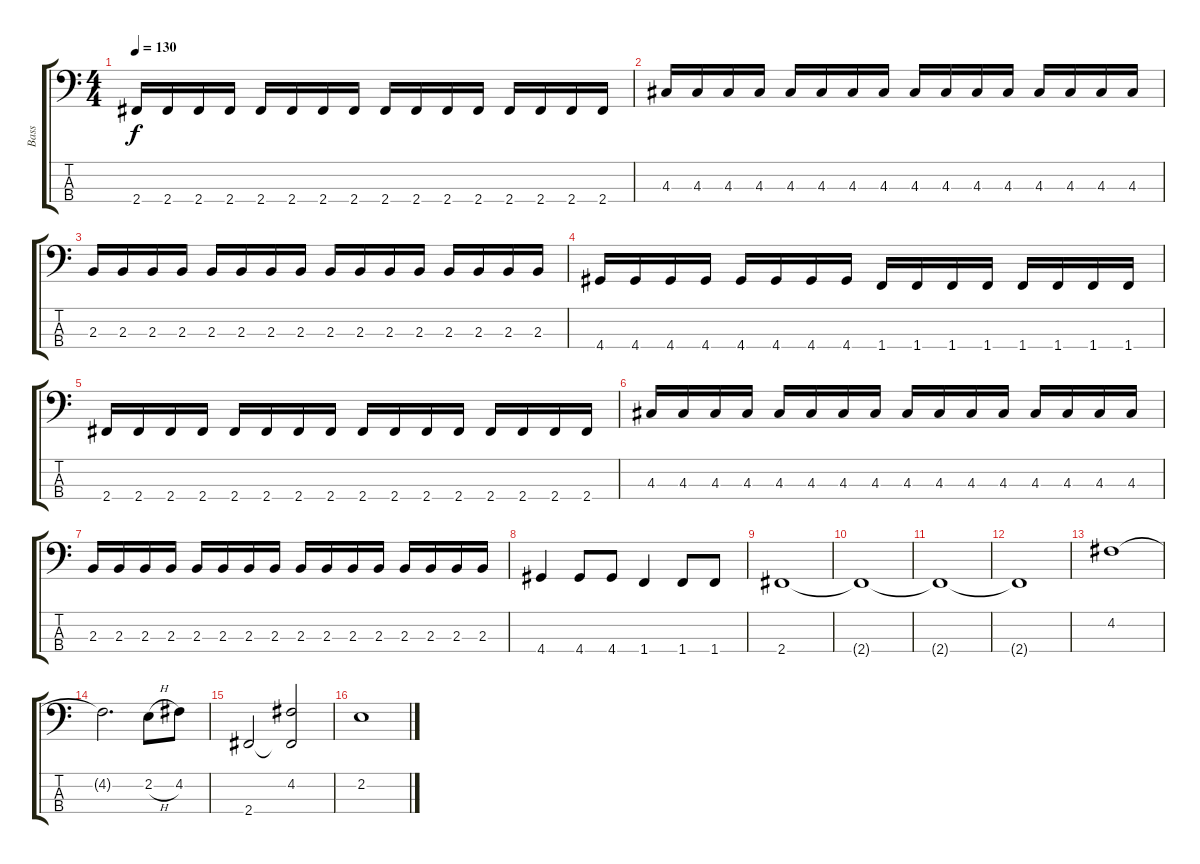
\track ("Bass" "Bass") {instrument electricbassfinger}
\staff {score tabs}
\tuning (G2 D2 A1 E1) {hide}
\ts (4 4)
\tempo 130
\clef f4
\ks c
2.4.16{dy f} 2.4.16 2.4.16 2.4.16 2.4.16 2.4.16 2.4.16 2.4.16 2.4.16 2.4.16 2.4.16 2.4.16 2.4.16 2.4.16 2.4.16 2.4.16 |
4.3.16 4.3.16 4.3.16 4.3.16 4.3.16 4.3.16 4.3.16 4.3.16 4.3.16 4.3.16 4.3.16 4.3.16 4.3.16 4.3.16 4.3.16 4.3.16 |
2.3.16 2.3.16 2.3.16 2.3.16 2.3.16 2.3.16 2.3.16 2.3.16 2.3.16 2.3.16 2.3.16 2.3.16 2.3.16 2.3.16 2.3.16 2.3.16 |
4.4.16 4.4.16 4.4.16 4.4.16 4.4.16 4.4.16 4.4.16 4.4.16 1.4.16 1.4.16 1.4.16 1.4.16 1.4.16 1.4.16 1.4.16 1.4.16 |
2.4.16 2.4.16 2.4.16 2.4.16 2.4.16 2.4.16 2.4.16 2.4.16 2.4.16 2.4.16 2.4.16 2.4.16 2.4.16 2.4.16 2.4.16 2.4.16 |
4.3.16 4.3.16 4.3.16 4.3.16 4.3.16 4.3.16 4.3.16 4.3.16 4.3.16 4.3.16 4.3.16 4.3.16 4.3.16 4.3.16 4.3.16 4.3.16 |
2.3.16 2.3.16 2.3.16 2.3.16 2.3.16 2.3.16 2.3.16 2.3.16 2.3.16 2.3.16 2.3.16 2.3.16 2.3.16 2.3.16 2.3.16 2.3.16 |
4.4.4 4.4.8 4.4.8 1.4.4 1.4.8 1.4.8 |
2.4.1{volume 2} |
2.4{t}.1 |
2.4{t}.1 |
2.4{t}.1 |
4.2.1{volume 15} |
4.2{t}.2{d} 2.2{h}.8 4.2.8 |
2.4.2 (4.2 2.4{t}).2 |
2.2.1
